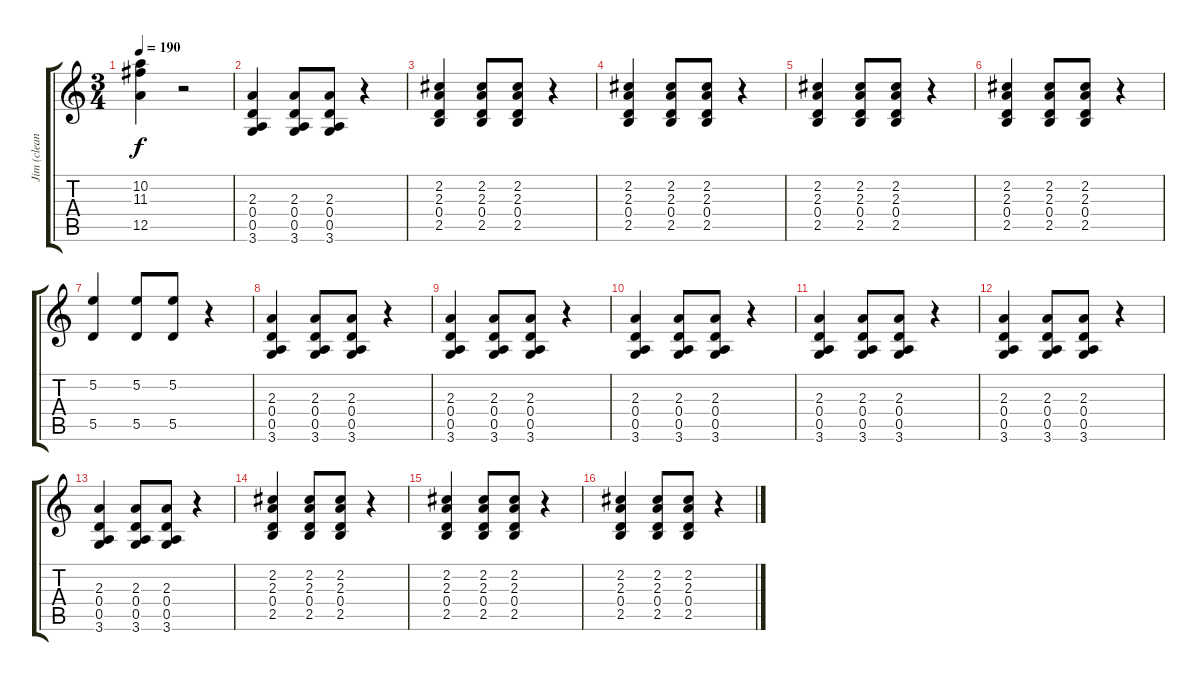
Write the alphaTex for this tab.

\track ("Jim (clean)" "Jim (clean") {instrument electricguitarjazz}
\staff {score tabs}
\tuning (E4 B3 G3 D3 A2 E2) {hide}
\ts (3 4)
\tempo 190
\clef g2
\ks c
(10.2 11.3 12.5).4{dy f} r.2 |
(2.3 0.4 0.5 3.6).4 (2.3 0.4 0.5 3.6).8 (2.3 0.4 0.5 3.6).8 r.4 |
(2.2 2.3 0.4 2.5).4 (2.2 2.3 0.4 2.5).8 (2.2 2.3 0.4 2.5).8 r.4 |
(2.2 2.3 0.4 2.5).4 (2.2 2.3 0.4 2.5).8 (2.2 2.3 0.4 2.5).8 r.4 |
(2.2 2.3 0.4 2.5).4 (2.2 2.3 0.4 2.5).8 (2.2 2.3 0.4 2.5).8 r.4 |
(2.2 2.3 0.4 2.5).4 (2.2 2.3 0.4 2.5).8 (2.2 2.3 0.4 2.5).8 r.4 |
(5.2 5.5).4 (5.2 5.5).8 (5.2 5.5).8 r.4 |
(2.3 0.4 0.5 3.6).4 (2.3 0.4 0.5 3.6).8 (2.3 0.4 0.5 3.6).8 r.4 |
(2.3 0.4 0.5 3.6).4 (2.3 0.4 0.5 3.6).8 (2.3 0.4 0.5 3.6).8 r.4 |
(2.3 0.4 0.5 3.6).4 (2.3 0.4 0.5 3.6).8 (2.3 0.4 0.5 3.6).8 r.4 |
(2.3 0.4 0.5 3.6).4 (2.3 0.4 0.5 3.6).8 (2.3 0.4 0.5 3.6).8 r.4 |
(2.3 0.4 0.5 3.6).4 (2.3 0.4 0.5 3.6).8 (2.3 0.4 0.5 3.6).8 r.4 |
(2.3 0.4 0.5 3.6).4 (2.3 0.4 0.5 3.6).8 (2.3 0.4 0.5 3.6).8 r.4 |
(2.2 2.3 0.4 2.5).4 (2.2 2.3 0.4 2.5).8 (2.2 2.3 0.4 2.5).8 r.4 |
(2.2 2.3 0.4 2.5).4 (2.2 2.3 0.4 2.5).8 (2.2 2.3 0.4 2.5).8 r.4 |
(2.2 2.3 0.4 2.5).4 (2.2 2.3 0.4 2.5).8 (2.2 2.3 0.4 2.5).8 r.4
